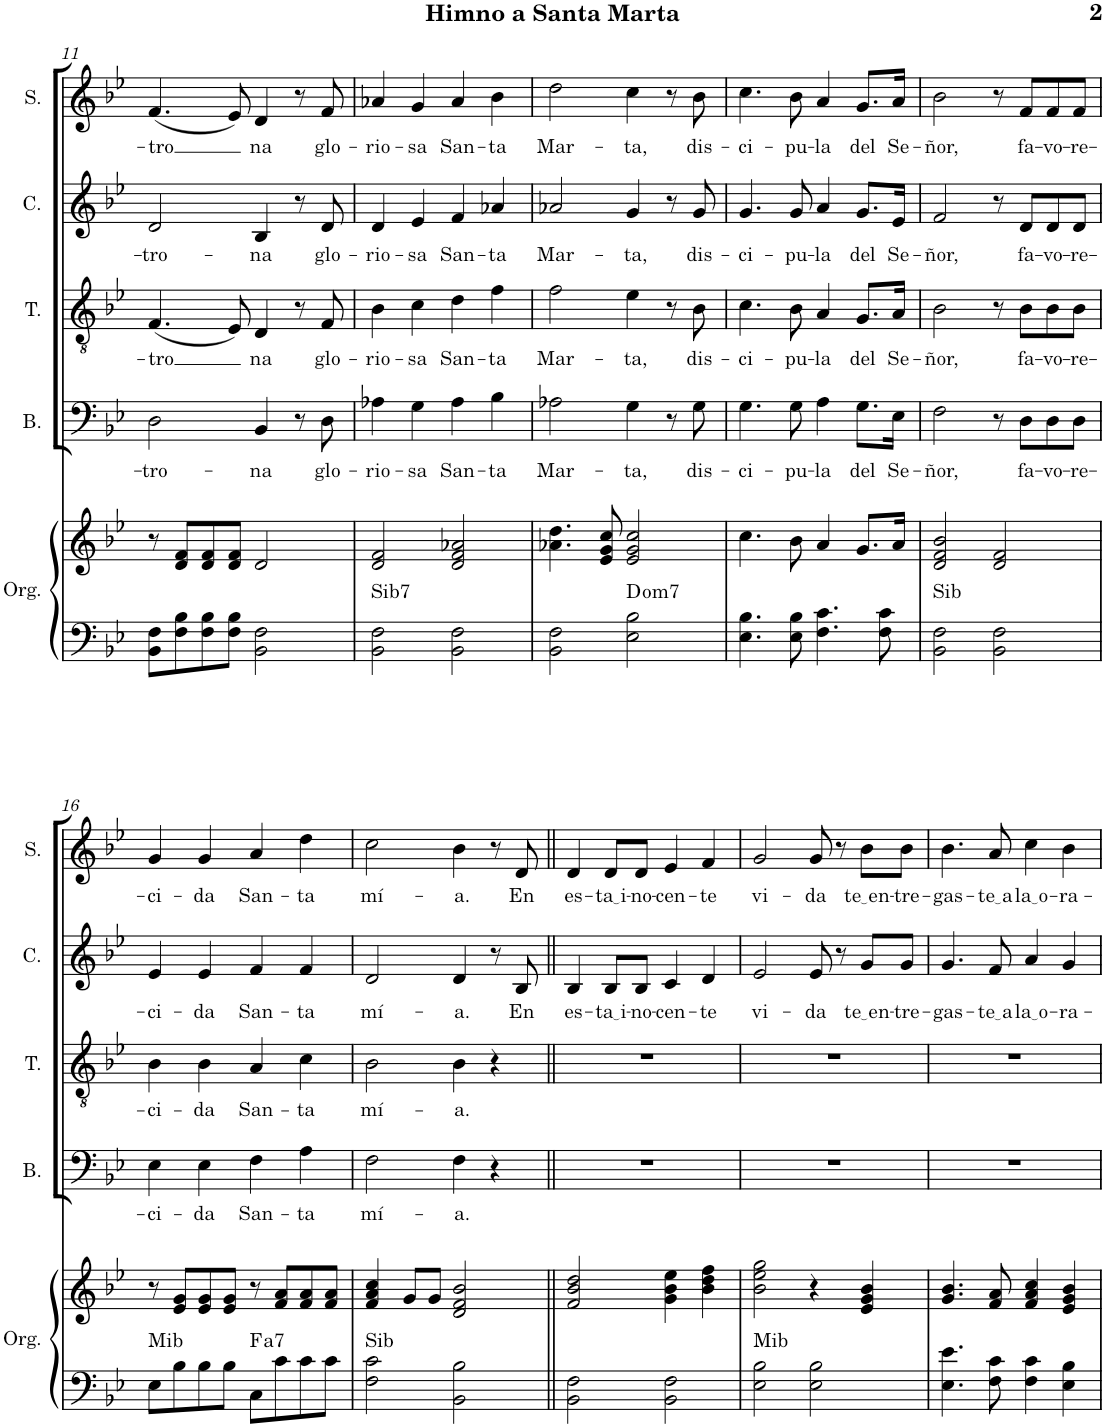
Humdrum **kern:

**kern	**kern	**harte	**kern	**text	**kern	**text	**kern	**text	**kern	**text
*part5	*part5	*part5	*part4	*part4	*part3	*part3	*part2	*part2	*part1	*part1
*staff6	*staff5	*	*staff4	*staff4	*staff3	*staff3	*staff2	*staff2	*staff1	*staff1
*I"Órgano	*	*	*I"Bajo	*	*I"Tenor	*	*I"Contralto	*	*I"Soprano	*
*	*	*	*I'B.	*	*I'T.	*	*I'C.	*	*I'S.	*
!!LO:PB:g=z
*clefF4	*clefG2	*	*clefF4	*	*clefGv2	*	*clefG2	*	*clefG2	*
*k[b-e-]	*k[b-e-]	*	*k[b-e-]	*	*k[b-e-]	*	*k[b-e-]	*	*k[b-e-]	*
*M4/4	*M4/4	*	*M4/4	*	*M4/4	*	*M4/4	*	*M4/4	*
=11	=11	=11	=11	=11	=11	=11	=11	=11	=11	=11
!	!	!	!	!LO:LY:b	!	!LO:LY:b	!	!LO:LY:b	!	!LO:LY:b
8BB-\ 8F\L	8r	.	2D\	-tro-	(4.F/	-tro	2d/	-tro-	(4.f/	-tro
8F\ 8B-\	8d/ 8f/L	.	.	.	.	.	.	.	.	.
8F\ 8B-\	8d/ 8f/	.	.	.	.	.	.	.	.	.
8F\ 8B-\J	8d/ 8f/J	.	.	.	8E-/)	.	.	.	8e-/)	.
!	!	!	!	!LO:LY:b	!	!LO:LY:b	!	!LO:LY:b	!	!LO:LY:b
2BB-\ 2F\	2d/	.	4BB-/	-na	4D/	na	4B-/	-na	4d/	na
.	.	.	8r	.	8r	.	8r	.	8r	.
!	!	!	!	!LO:LY:b	!	!LO:LY:b	!	!LO:LY:b	!	!LO:LY:b
.	.	.	8D\	glo-	8F/	glo-	8d/	glo-	8f/	glo-
=12	=12	=12	=12	=12	=12	=12	=12	=12	=12	=12
!	!	!LO:H:kt=Sib7	!	!LO:LY:b	!	!LO:LY:b	!	!LO:LY:b	!	!LO:LY:b
2BB-\ 2F\	2d/ 2f/	N	4A-X\	-rio-	4B-\	-rio-	4d/	-rio-	4a-X/	-rio-
!	!	!	!	!LO:LY:b	!	!LO:LY:b	!	!LO:LY:b	!	!LO:LY:b
.	.	.	4G\	-sa	4c\	-sa	4e-/	-sa	4g/	-sa
!	!	!	!	!LO:LY:b	!	!LO:LY:b	!	!LO:LY:b	!	!LO:LY:b
2BB-\ 2F\	2d/ 2f/ 2a-X/	.	4A-\	San-	4d\	San-	4f/	San-	4a-/	San-
!	!	!	!	!LO:LY:b	!	!LO:LY:b	!	!LO:LY:b	!	!LO:LY:b
.	.	.	4B-\	-ta	4f\	-ta	4a-X/	-ta	4b-\	-ta
=13	=13	=13	=13	=13	=13	=13	=13	=13	=13	=13
!	!	!	!	!LO:LY:b	!	!LO:LY:b	!	!LO:LY:b	!	!LO:LY:b
2BB-\ 2F\	4.a-X\ 4.dd\	.	2A-X\	Mar-	2f\	Mar-	2a-X/	Mar-	2dd\	Mar-
.	8e-/ 8g/ 8cc/	.	.	.	.	.	.	.	.	.
!	!	!	!	!LO:LY:b	!	!LO:LY:b	!	!LO:LY:b	!	!LO:LY:b
2E-\ 2B-\	2e-/ 2g/ 2cc/	D:dim	4G\	-ta,	4e-\	-ta,	4g/	-ta,	4cc\	-ta,
.	.	.	8r	.	8r	.	8r	.	8r	.
!	!	!	!	!LO:LY:b	!	!LO:LY:b	!	!LO:LY:b	!	!LO:LY:b
.	.	.	8G\	dis-	8B-\	dis-	8g/	dis-	8b-\	dis-
=14	=14	=14	=14	=14	=14	=14	=14	=14	=14	=14
!	!	!	!	!LO:LY:b	!	!LO:LY:b	!	!LO:LY:b	!	!LO:LY:b
4.E-\ 4.B-\	4.cc\	.	4.G\	-ci-	4.c\	-ci-	4.g/	-ci-	4.cc\	-ci-
!	!	!	!	!LO:LY:b	!	!LO:LY:b	!	!LO:LY:b	!	!LO:LY:b
8E-\ 8B-\	8b-\	.	8G\	-pu-	8B-\	-pu-	8g/	-pu-	8b-\	-pu-
!	!	!	!	!LO:LY:b	!	!LO:LY:b	!	!LO:LY:b	!	!LO:LY:b
4.F\ 4.c\	4a/	.	4A\	-la	4A/	-la	4a/	-la	4a/	-la
!	!	!	!	!LO:LY:b	!	!LO:LY:b	!	!LO:LY:b	!	!LO:LY:b
.	8.g/L	.	8.G\L	del	8.G/L	del	8.g/L	del	8.g/L	del
8F\ 8c\	.	.	.	.	.	.	.	.	.	.
!	!	!	!	!LO:LY:b	!	!LO:LY:b	!	!LO:LY:b	!	!LO:LY:b
.	16a/Jk	.	16E-\Jk	Se-	16A/Jk	Se-	16e-/Jk	Se-	16a/Jk	Se-
=15	=15	=15	=15	=15	=15	=15	=15	=15	=15	=15
!	!	!LO:H:kt=Sib	!	!LO:LY:b	!	!LO:LY:b	!	!LO:LY:b	!	!LO:LY:b
2BB-\ 2F\	2d/ 2f/ 2b-/	N	2F\	-ñor,	2B-\	-ñor,	2f/	-ñor,	2b-\	-ñor,
2BB-\ 2F\	2d/ 2f/	.	8r	.	8r	.	8r	.	8r	.
!	!	!	!	!LO:LY:b	!	!LO:LY:b	!	!LO:LY:b	!	!LO:LY:b
.	.	.	8D\L	fa-	8B-\L	fa-	8d/L	fa-	8f/L	fa-
!	!	!	!	!LO:LY:b	!	!LO:LY:b	!	!LO:LY:b	!	!LO:LY:b
.	.	.	8D\	-vo-	8B-\	-vo-	8d/	-vo-	8f/	-vo-
!	!	!	!	!LO:LY:b	!	!LO:LY:b	!	!LO:LY:b	!	!LO:LY:b
.	.	.	8D\J	-re-	8B-\J	-re-	8d/J	-re-	8f/J	-re-
!!LO:LB:g=z
=16	=16	=16	=16	=16	=16	=16	=16	=16	=16	=16
!	!	!LO:H:kt=Mib	!	!LO:LY:b	!	!LO:LY:b	!	!LO:LY:b	!	!LO:LY:b
8E-\L	8r	N	4E-\	-ci-	4B-\	-ci-	4e-/	-ci-	4g/	-ci-
8B-\	8e-/ 8g/L	.	.	.	.	.	.	.	.	.
!	!	!	!	!LO:LY:b	!	!LO:LY:b	!	!LO:LY:b	!	!LO:LY:b
8B-\	8e-/ 8g/	.	4E-\	-da	4B-\	-da	4e-/	-da	4g/	-da
8B-\J	8e-/ 8g/J	.	.	.	.	.	.	.	.	.
!	!	!LO:H:kt=a	!	!LO:LY:b	!	!LO:LY:b	!	!LO:LY:b	!	!LO:LY:b
8C\L	8r	.	4F\	San-	4A/	San-	4f/	San-	4a/	San-
8c\	8f/ 8a/L	.	.	.	.	.	.	.	.	.
!	!	!	!	!LO:LY:b	!	!LO:LY:b	!	!LO:LY:b	!	!LO:LY:b
8c\	8f/ 8a/	.	4A\	-ta	4c\	-ta	4f/	-ta	4dd\	-ta
8c\J	8f/ 8a/J	.	.	.	.	.	.	.	.	.
=17	=17	=17	=17	=17	=17	=17	=17	=17	=17	=17
!	!	!LO:H:kt=Sib	!	!LO:LY:b	!	!LO:LY:b	!	!LO:LY:b	!	!LO:LY:b
2F\ 2c\	4f/ 4a/ 4cc/	N	2F\	mí-	2B-\	mí-	2d/	mí-	2cc\	mí-
.	8g/L	.	.	.	.	.	.	.	.	.
.	8g/J	.	.	.	.	.	.	.	.	.
!	!	!	!	!LO:LY:b	!	!LO:LY:b	!	!LO:LY:b	!	!LO:LY:b
2BB-\ 2B-\	2d/ 2f/ 2b-/	.	4F\	-a.	4B-\	-a.	4d/	-a.	4b-\	-a.
.	.	.	4r	.	4r	.	8r	.	8r	.
!	!	!	!	!	!	!	!	!LO:LY:b	!	!LO:LY:b
.	.	.	.	.	.	.	8B-/	En	8d/	En
=18||	=18||	=18||	=18||	=18||	=18||	=18||	=18||	=18||	=18||	=18||
!	!	!	!	!	!	!	!	!LO:LY:b	!	!LO:LY:b
2BB-\ 2F\	2f/ 2b-/ 2dd/	.	1r	.	1r	.	4B-/	es-	4d/	es-
!	!	!	!	!	!	!	!	!LO:LY:b	!	!LO:LY:b
.	.	.	.	.	.	.	8B-/L	ta i	8d/L	ta i
!	!	!	!	!	!	!	!	!LO:LY:b	!	!LO:LY:b
.	.	.	.	.	.	.	8B-/J	-no-	8d/J	-no-
!	!	!	!	!	!	!	!	!LO:LY:b	!	!LO:LY:b
2BB-\ 2F\	4g\ 4b-\ 4ee-\	.	.	.	.	.	4c/	-cen-	4e-/	-cen-
!	!	!	!	!	!	!	!	!LO:LY:b	!	!LO:LY:b
.	4b-\ 4dd\ 4ff\	.	.	.	.	.	4d/	-te	4f/	-te
=19	=19	=19	=19	=19	=19	=19	=19	=19	=19	=19
!	!	!LO:H:kt=Mib	!	!	!	!	!	!LO:LY:b	!	!LO:LY:b
2E-\ 2B-\	2b-\ 2ee-\ 2gg\	N	1r	.	1r	.	2e-/	vi-	2g/	vi-
!	!	!	!	!	!	!	!	!LO:LY:b	!	!LO:LY:b
2E-\ 2B-\	4r	.	.	.	.	.	8e-/	-da	8g/	-da
.	.	.	.	.	.	.	8r	.	8r	.
!	!	!	!	!	!	!	!	!LO:LY:b	!	!LO:LY:b
.	4e-/ 4g/ 4b-/	.	.	.	.	.	8g/L	te en	8b-\L	te en
!	!	!	!	!	!	!	!	!LO:LY:b	!	!LO:LY:b
.	.	.	.	.	.	.	8g/J	-tre-	8b-\J	-tre-
=20	=20	=20	=20	=20	=20	=20	=20	=20	=20	=20
!	!	!	!	!	!	!	!	!LO:LY:b	!	!LO:LY:b
4.E-\ 4.e-\	4.g/ 4.b-/	.	1r	.	1r	.	4.g/	-gas-	4.b-\	-gas-
!	!	!	!	!	!	!	!	!LO:LY:b	!	!LO:LY:b
8F\ 8c\	8f/ 8a/	.	.	.	.	.	8f/	te a	8a/	te a
!	!	!	!	!	!	!	!	!LO:LY:b	!	!LO:LY:b
4F\ 4c\	4f/ 4a/ 4cc/	.	.	.	.	.	4a/	la o	4cc\	la o
!	!	!	!	!	!	!	!	!LO:LY:b	!	!LO:LY:b
4E-\ 4B-\	4e-/ 4g/ 4b-/	.	.	.	.	.	4g/	-ra-	4b-\	-ra-
=	=	=	=	=	=	=	=	=	=	=
*-	*-	*-	*-	*-	*-	*-	*-	*-	*-	*-
